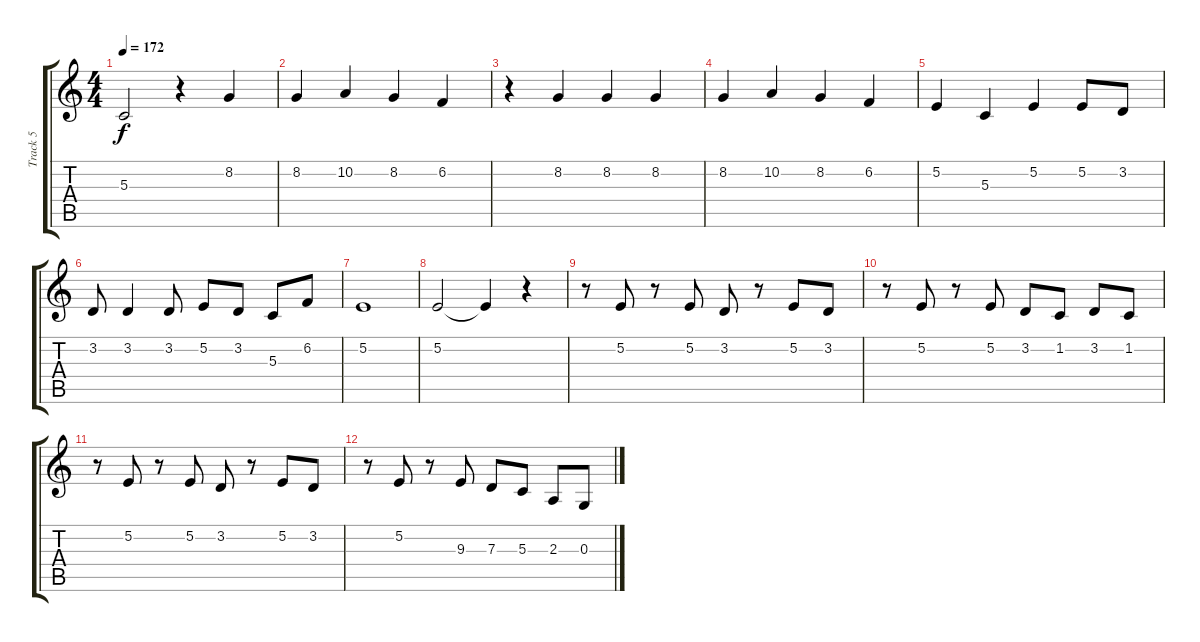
\track ("Track 5" "Track 5") {instrument clarinet}
\staff {score tabs}
\tuning (E4 B3 G3 D3 A2 E2) {hide}
\ts (4 4)
\tempo 172
\clef g2
\ks c
5.3.2{dy f} r.4 8.2.4 |
8.2.4 10.2.4 8.2.4 6.2.4 |
r.4 8.2.4 8.2.4 8.2.4 |
8.2.4 10.2.4 8.2.4 6.2.4 |
5.2.4 5.3.4 5.2.4 5.2.8 3.2.8 |
3.2.8 3.2.4 3.2.8 5.2.8 3.2.8 5.3.8 6.2.8 |
5.2.1 |
5.2.2 5.2{t}.4 r.4 |
r.8 5.2.8 r.8 5.2.8 3.2.8 r.8 5.2.8 3.2.8 |
r.8 5.2.8 r.8 5.2.8 3.2.8 1.2.8 3.2.8 1.2.8 |
r.8 5.2.8 r.8 5.2.8 3.2.8 r.8 5.2.8 3.2.8 |
r.8 5.2.8 r.8 9.3.8 7.3.8 5.3.8 2.3.8 0.3.8
